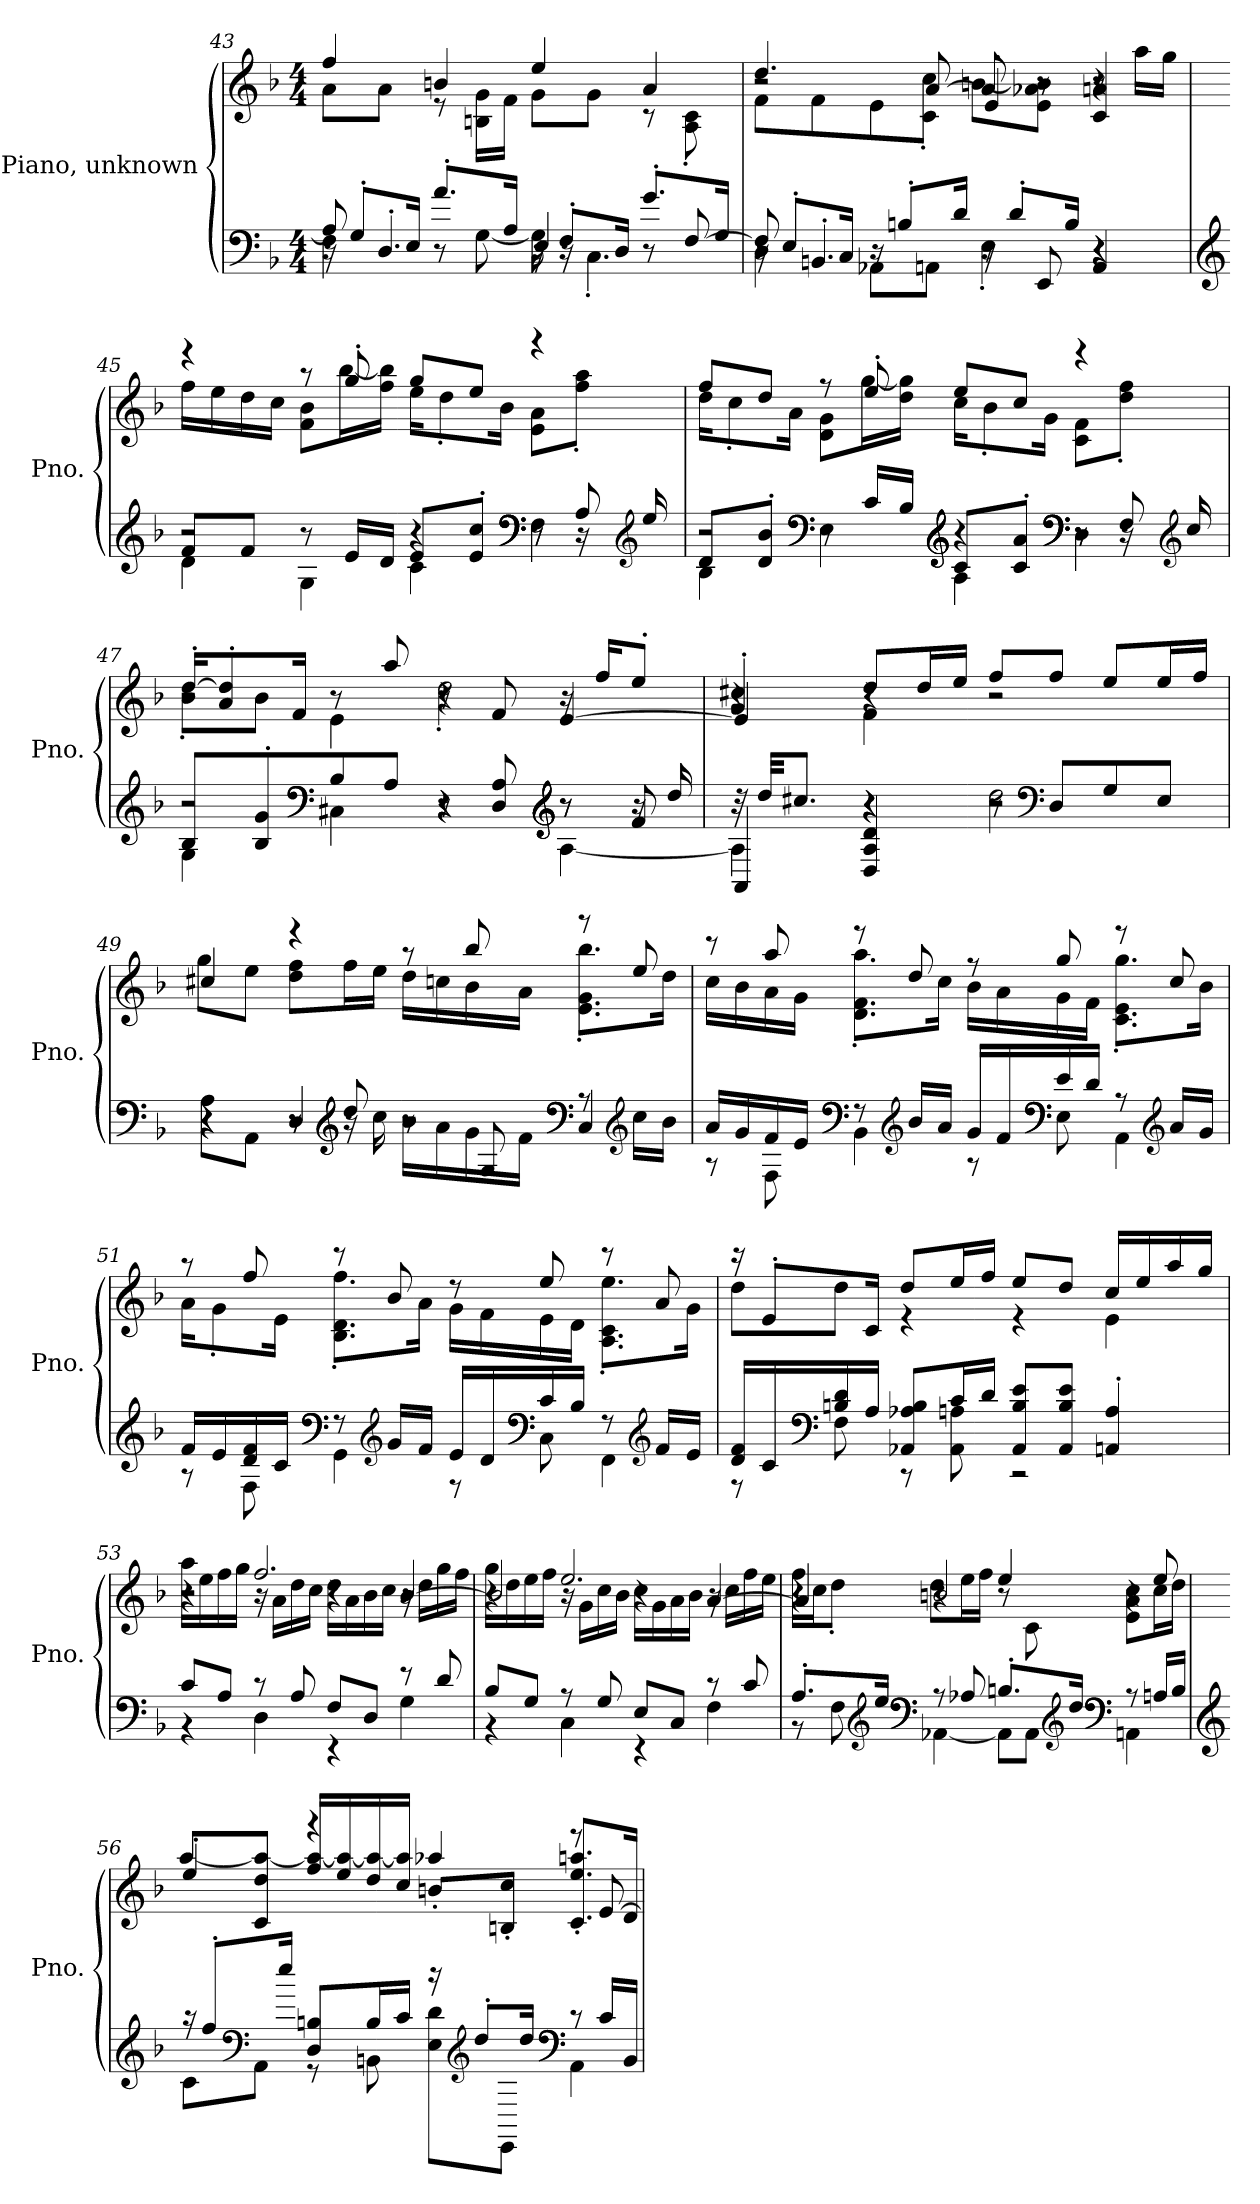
**kern	**kern
*part1	*part1
*staff2	*staff1
*I"Piano, unknown	*
*I'Pno.	*
*clefF4	*clefG2
*k[b-]	*k[b-]
*M4/4	*M4/4
=43	=43
*^	*^
*	*^	*	*
16r	4F\	8A/]	4ff/	8a\L
8G'/L	.	.	.	.
.	.	4.D'/	.	8a\J
16E/Jk	.	.	.	.
8.a'/L	8r	.	4bn/	8r
.	[8G\	.	.	16Bn\ 16g\LL
16A/Jk	.	.	.	16f\JJ
16r	16G\]	4E/	4ee/	8g\L
8F'/L	16r	.	.	.
.	4.C'\	.	.	8g\J
16D/Jk	.	.	.	.
8.g'/L	.	8r	4a/	8r
.	.	[8F/	.	8A\' 8c\'
16G/Jk	.	.	.	.
!!LO:LB:g=z
=44	=44	=44	=44	=44
*	*	*	*	*^
16r	4D\	8F/]	4.dd/	8f\L	2r
8E'/L	.	.	.	.	.
.	.	4.BBn'/	.	8f\	.
16C/Jk	.	.	.	.	.
16r	8AA-X\L	.	.	8e\	.
8Bn'/L	.	.	.	.	.
.	8AAn\J	.	[8a/	8c\' 8cc\'J	.
16d/Jk	.	.	.	.	.
16r	4E'\	8r	8a/]	[8bn\L	4e'/
8d'/L	.	.	.	.	.
.	.	8EE/	8r	8e\ 8a-X\ 8b\]J	.
16B/Jk	.	.	.	.	.
4AA/	4r	4r	4r	8r	4c/ 4an/
.	.	.	.	16aa\LL	.
.	.	.	.	16gg\JJ	.
*	*	*	*v	*v	*v
=45	=45	=45	=45
*clefG2	*	*	*
*	*	*	*^
8f/L	4d\	2r	4r	16ff\LL
.	.	.	.	16ee\
8f/J	.	.	.	16dd\
.	.	.	.	16cc\JJ
8r	4G\	.	8r	8f\ 8b-\L
16e/LL	.	.	8gg'/	[16bb-\L
16d/JJ	.	.	.	16ff\ 16bb-\]JJ
8e/L	4c\	4r	8gg/L	16ee\KL
.	.	.	.	8dd'\
8e/' 8cc/'J	.	.	8ee/J	.
.	.	.	.	16b-\Jk
*clefF4	*	*	*	*
8r	4F\	8r	4r	8e\ 8a\L
16r	.	8A/	.	8ff\' 8aa\'J
*clefG2	*	*	*	*
16ee/	.	.	.	.
!!LO:LB:g=z	!!
=46	=46	=46	=46	=46
8d/L	4B-\	2r	8ff/L	16dd\KL
.	.	.	.	8cc'\
8d/' 8b-/'J	.	.	8dd/J	.
.	.	.	.	16a\Jk
*clefF4	*	*	*	*
8r	4E\	.	8r	8d\ 8g\L
16c/LL	.	.	8ee'/	[16gg\L
16B-/JJ	.	.	.	16dd\ 16gg\]JJ
*clefG2	*	*	*	*
8c/L	4A\	4r	8ee/L	16cc\KL
.	.	.	.	8b-'\
8c/' 8a/'J	.	.	8cc/J	.
.	.	.	.	16g\Jk
*clefF4	*	*	*	*
8r	4D\	8r	4r	8c\ 8f\L
16r	.	8F/	.	8dd\' 8ff\'J
*clefG2	*	*	*	*
16cc/	.	.	.	.
=47	=47	=47	=47	=47
*	*	*	*	*^
8B-/L	4G\	2r	[16dd'/KL	8b-'\L	2r
.	.	.	8a/' 8dd/]'	.	.
8B-/' 8g/'	.	.	.	8b-\J	.
.	.	.	16f/Jk	.	.
*clefF4	*	*	*	*	*
8B-/	4C#X\	.	8r	4e\	.
8A/J	.	.	8aa/	.	.
8r	4r	4r	8r	2dd'\	4r
8D/ 8A/	.	.	8f/	.	.
*clefG2	*	*	*	*	*
8r	[4A\	8r	16r	.	[4e/
.	.	.	16ff/KL	.	.
16r	.	8f/	8ee'/J	.	.
16dd/	.	.	.	.	.
!!LO:PB:g=z	!!	!!
=48	=48	=48	=48	=48	=48
32r	4A\]	4AA/	4g/' 4cc#X/'	4r	4e/]
32dd/KKL	.	.	.	.	.
8.cc#X/J	.	.	.	.	.
4D/ 4A/ 4d/	4r	4r	8dd/L	4f\	4r
.	.	.	16dd/L	.	.
.	.	.	16ee/JJ	.	.
8r	2dd\	2r	8ff/L	2r	2r
*clefF4	*	*	*	*	*
8D/L	.	.	8ff/J	.	.
8G/	.	.	8ee/L	.	.
8E/J	.	.	16ee/L	.	.
.	.	.	16ff/JJ	.	.
*	*	*	*	*v	*v
=49	=49	=49	=49	=49
4r	8A\L	4r	4cc#X/	8gg\L
.	8AA\J	.	.	8ee\J
8r	8r	4D/	4r	8dd\ 8ff\L
*clefG2	*	*	*	*
8dd/	16r	.	.	16ff\L
.	16cc\	.	.	16ee\JJ
2r	16b-\LL	8r	8r	16dd\LL
.	16a\	.	.	16ccn\
.	16g\	8G/	8bb-/	16b-\
.	16f\JJ	.	.	16a\JJ
*clefF4	*	*	*	*
.	8r	4C/	8r	8.e\' 8.g\' 8.bb-\'L
*clefG2	*	*	*	*
.	16cc\LL	.	8ee/	.
.	16b-\JJ	.	.	16dd\Jk
*	*v	*v	*	*
!!LO:LB:g=z	!!
=50	=50	=50	=50
16a/LL	8r	8r	16cc\LL
16g/	.	.	16b-\
16f/	8F\	8aa/	16a\
16e/JJ	.	.	16g\JJ
*clefF4	*	*	*
8r	4BB-\	8r	8.d\' 8.f\' 8.aa\'L
*clefG2	*	*	*
16b-/LL	.	8dd/	.
16a/JJ	.	.	16cc\Jk
16g/LL	8r	8r	16b-\LL
16f/	.	.	16a\
*clefF4	*	*	*
16e/	8E\	8gg/	16g\
16d/JJ	.	.	16f\JJ
8r	4AA\	8r	8.c\' 8.e\' 8.gg\'L
*clefG2	*	*	*
16a/LL	.	8cc/	.
16g/JJ	.	.	16b-\Jk
=51	=51	=51	=51
16f/LL	8r	8r	16a\KL
16e/	.	.	8g'\
16d/ 16f/	8F\	8ff/	.
16c/JJ	.	.	16e\Jk
*clefF4	*	*	*
8r	4GG\	8r	8.B-\' 8.d\' 8.ff\'L
*clefG2	*	*	*
16g/LL	.	8b-/	.
16f/JJ	.	.	16a\Jk
16e/LL	8r	8r	16g\LL
16d/	.	.	16f\
*clefF4	*	*	*
16c/	8C\	8ee/	16e\
16B-/JJ	.	.	16d\JJ
8r	4FF\	8r	8.A\' 8.c\' 8.ee\'L
*clefG2	*	*	*
16f/LL	.	8a/	.
16e/JJ	.	.	16g\Jk
!!LO:LB:g=z	!!
=52	=52	=52	=52
16d/ 16f/LL	8r	16r	8dd\L
16c/	.	8e'/L	.
*clefF4	*	*	*
16Bn/ 16d/	8F\	.	8dd\J
16A/JJ	.	16c/Jk	.
8AA-X/ 8A-X/ 8B/L	8r	8dd/L	4r
16c/L	8AA-\ 8An\	16ee/L	.
16d/JJ	.	16ff/JJ	.
8AA-/ 8B/ 8e/L	2r	8ee/L	4r
8AA-/ 8B/ 8e/J	.	8dd/J	.
4AAn/' 4A/'	.	16cc/LL	4e\
.	.	16ee/	.
.	.	16aa/	.
.	.	16gg/JJ	.
=53	=53	=53	=53
*	*	*	*^
8c/L	4r	4r	16aa\LL	2r
.	.	.	16ee\	.
8A/J	.	.	16ff\	.
.	.	.	16gg\JJ	.
8r	4D\	2.ff/	16r	.
.	.	.	16a\LL	.
8A/	.	.	16dd\	.
.	.	.	16cc\JJ	.
8F/L	4r	.	16dd\LL	4r
.	.	.	16a\	.
8D/J	.	.	16b-\	.
.	.	.	16cc\JJ	.
8r	4G\	.	16r	[4b-/
.	.	.	16dd\LL	.
8d/	.	.	16gg\	.
.	.	.	16ff\JJ	.
!!LO:LB:g=z	!!	!!
=54	=54	=54	=54	=54
8B-/L	4r	4r	16gg\LL	2b-/]
.	.	.	16dd\	.
8G/J	.	.	16ee\	.
.	.	.	16ff\JJ	.
8r	4C\	2.ee/	16r	.
.	.	.	16g\LL	.
8G/	.	.	16cc\	.
.	.	.	16b-\JJ	.
8E/L	4r	.	16cc\LL	4r
.	.	.	16g\	.
8C/J	.	.	16a\	.
.	.	.	16b-\JJ	.
8r	4F\	.	16r	[4a/
.	.	.	16cc\LL	.
8c/	.	.	16ff\	.
.	.	.	16ee\JJ	.
=55	=55	=55	=55	=55
8.A'/L	8r	4r	16ff\LL	4a/]
.	.	.	16cc\J	.
.	8F\	.	8dd'\J	.
*clefG2	*	*	*	*
16ee/Jk	.	.	.	.
*clefF4	*	*	*	*
8r	[4AA-X\	2bn/	8dd\L	4r
8A-X/	.	.	16ee\L	.
.	.	.	16ff\JJ	.
8.Bn'/L	8AA-\L]	.	8r	4ee/
.	8AA-\J	.	8c\	.
*clefG2	*	*	*	*
16dd/Jk	.	.	.	.
*clefF4	*	*	*	*
8r	4AAn\	4r	8e\ 8a\ 8cc\L	8r
16An/LL	.	.	16cc\L	8ee/
16B/JJ	.	.	16dd\JJ	.
*	*	*v	*v	*v
!!LO:LB:g=z
=56	=56	=56
*clefG2	*	*
*	*	*^
16r	8c\L	4ee'/	[8aa/L
8ff'/L	.	.	.
*clefF4	*	*	*
.	8AA\J	.	8c/ 8dd/ 8aa/_J
16ee/Jk	.	.	.
8D/ 8Bn/L	8r	4r	16ff/ 16aa/_LL
.	.	.	16ee/ 16aa/_
16B/L	8BBn\	.	16dd/ 16aa/_
16c/JJ	.	.	16cc/ 16aa/]JJ
16r	8E\ 8d\L	4aa-X/	8bn'/L
*clefG2	*	*	*
8dd'/L	.	.	.
.	8EE\J	.	8Bn/' 8cc/'J
16dd/Jk	.	.	.
*clefF4	*	*	*
8r	4AA\	8r	8.c/' 8.ee/' 8.aan/'L
16c/LL	.	[8e/	.
16BB/JJ	.	.	16d/Jk
*v	*v	*	*
*	*v	*v
=	=
*-	*-
